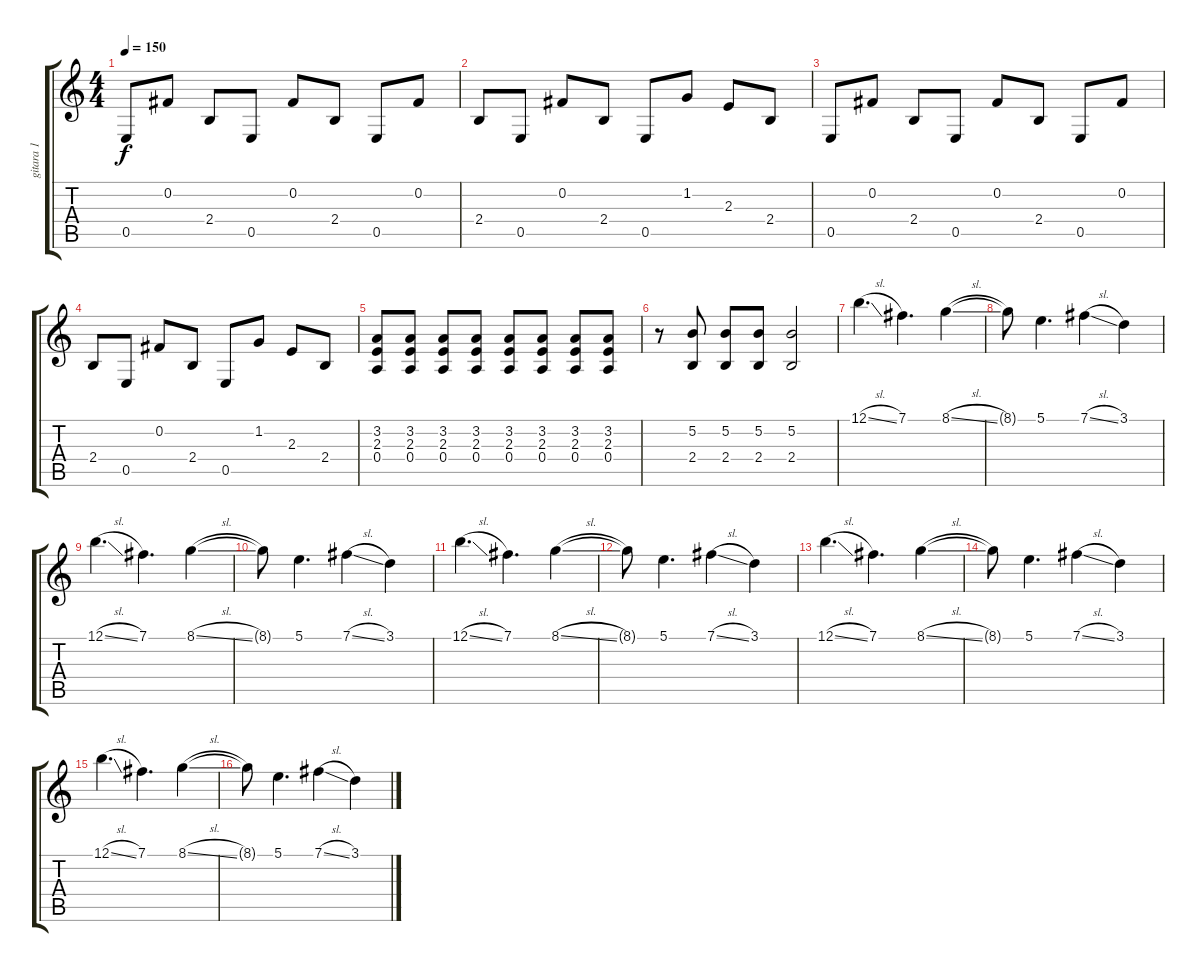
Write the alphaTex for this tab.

\track ("gitara 1" "gitara 1") {instrument distortionguitar}
\staff {score tabs}
\tuning (B3 Gb3 D3 A2 E2 B1) {hide}
\ts (4 4)
\tempo 150
\clef g2
\ks c
0.5.8{dy f} 0.2.8 2.4.8 0.5.8 0.2.8 2.4.8 0.5.8 0.2.8 |
2.4.8 0.5.8 0.2.8 2.4.8 0.5.8 1.2.8 2.3.8 2.4.8 |
0.5.8 0.2.8 2.4.8 0.5.8 0.2.8 2.4.8 0.5.8 0.2.8 |
2.4.8 0.5.8 0.2.8 2.4.8 0.5.8 1.2.8 2.3.8 2.4.8 |
(3.2 2.3 0.4).8 (3.2 2.3 0.4).8 (3.2 2.3 0.4).8 (3.2 2.3 0.4).8 (3.2 2.3 0.4).8 (3.2 2.3 0.4).8 (3.2 2.3 0.4).8 (3.2 2.3 0.4).8 |
r.8 (5.2 2.4).8 (5.2 2.4).8 (5.2 2.4).8 (5.2 2.4).2 |
12.1{sl}.4{d} 7.1.4{d} 8.1{sl}.4 |
8.1{t}.8 5.1.4{d} 7.1{sl}.4 3.1.4 |
12.1{sl}.4{d} 7.1.4{d} 8.1{sl}.4 |
8.1{t}.8 5.1.4{d} 7.1{sl}.4 3.1.4 |
12.1{sl}.4{d} 7.1.4{d} 8.1{sl}.4 |
8.1{t}.8 5.1.4{d} 7.1{sl}.4 3.1.4 |
12.1{sl}.4{d} 7.1.4{d} 8.1{sl}.4 |
8.1{t}.8 5.1.4{d} 7.1{sl}.4 3.1.4 |
12.1{sl}.4{d} 7.1.4{d} 8.1{sl}.4 |
8.1{t}.8 5.1.4{d} 7.1{sl}.4 3.1.4
